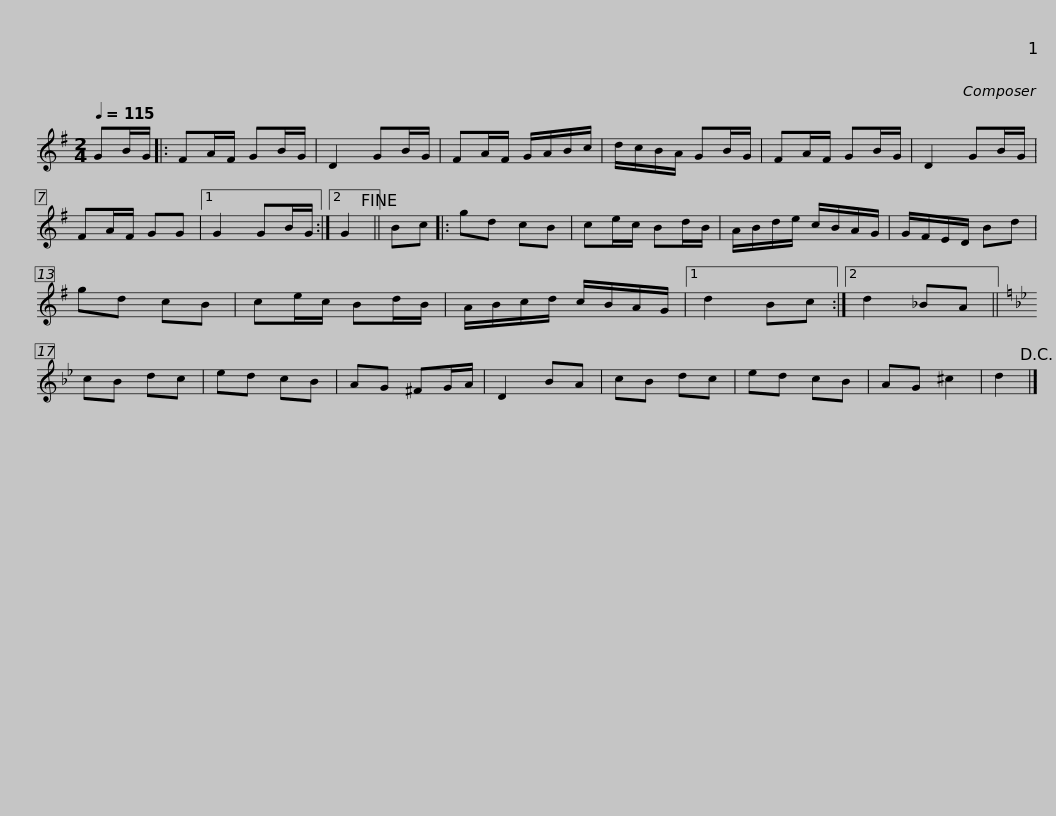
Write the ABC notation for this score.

X:1
L:1/8
Q:1/4=115
M:2/4
I:linebreak $
K:G
V:1 treble
V:1
 GB/G/ |: FA/F/ GB/G/ | D2 GB/G/ | FA/F/ G/A/B/c/ | d/c/B/A/ GB/G/ |$ %5
 FA/F/ GB/G/ | D2 GB/G/ | FA/F/ GG |1 G2 GB/G/ :|2 G2!fine! || %10
 Bc |:$ gd cB | ce/c/ Bd/B/ | A/B/d/e/ c/B/A/G/ | G/F/E/D/ Bd |$ %15
 gd cB | ce/c/ Bd/B/ | A/B/c/d/ c/B/A/G/ |1 d2 Bc :|2 d2 _BA ||$ %20
[K:Bb] cB dc | ed cB | AG ^FG/A/ | D2 BA |$ cB dc | %25
 ed cB | AG ^c2 | d2!D.C.! |] %28
